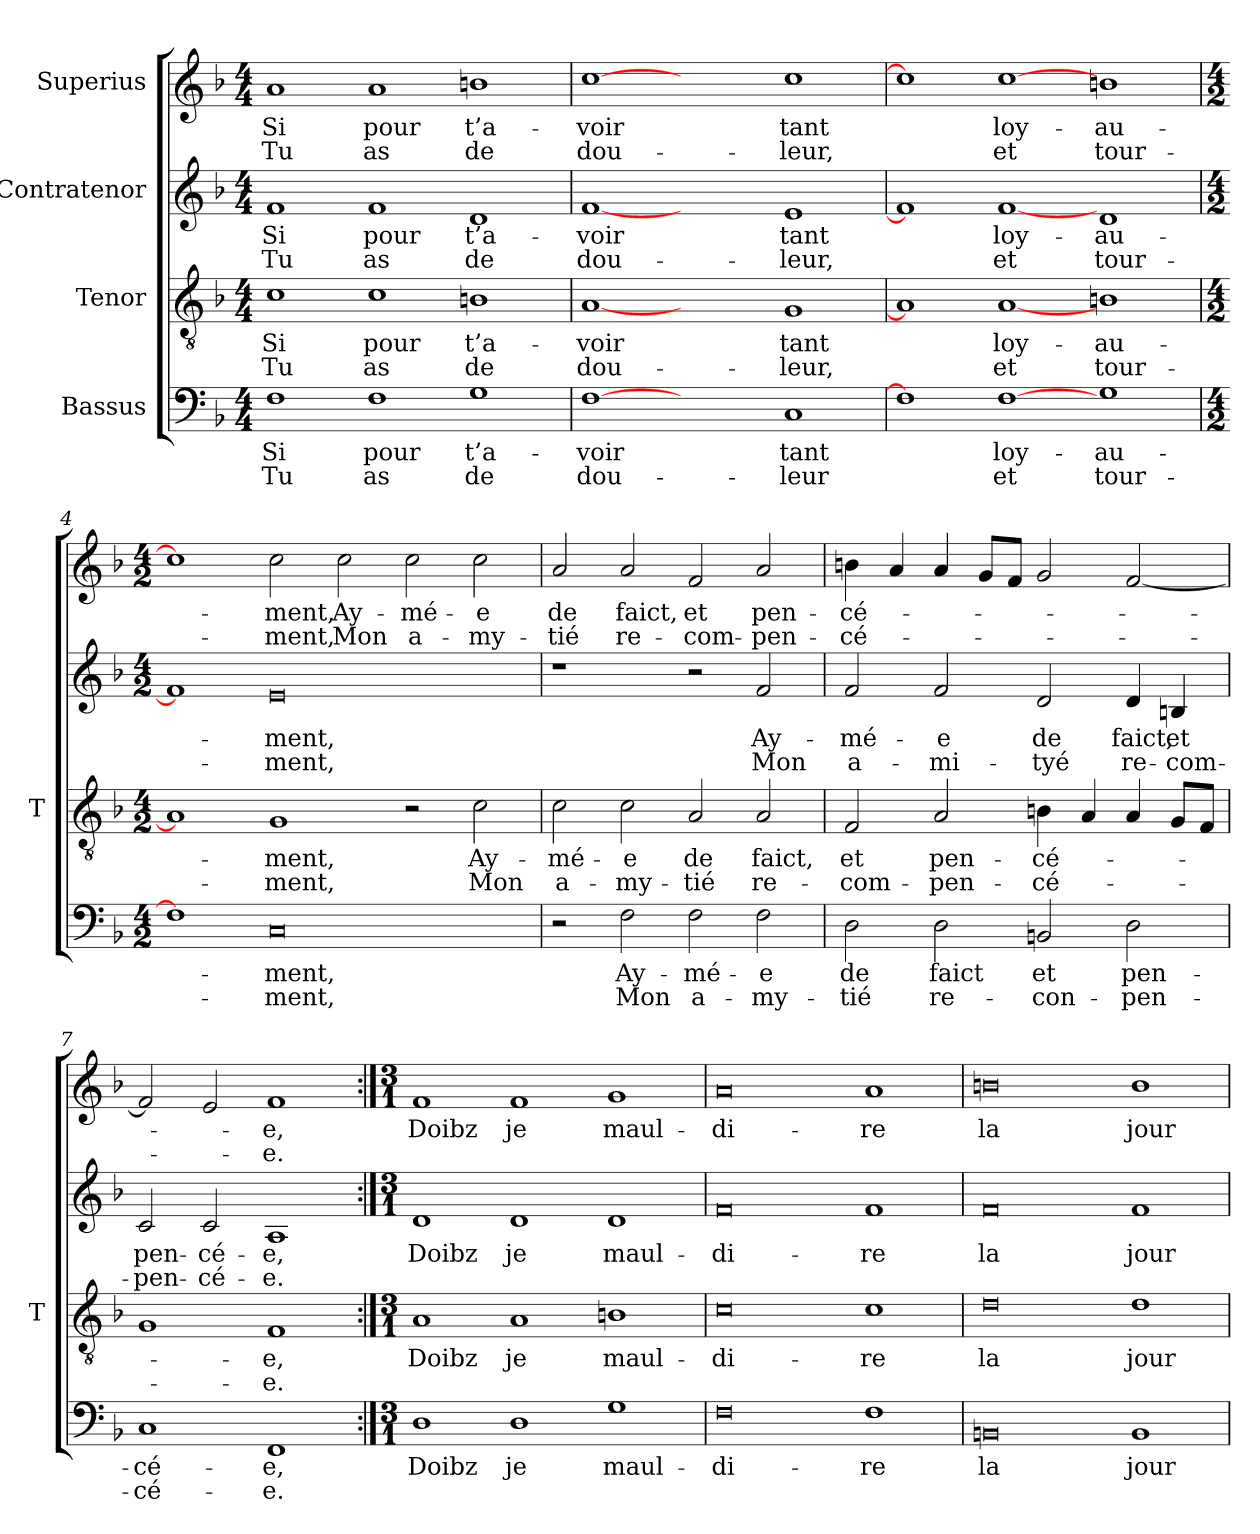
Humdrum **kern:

**kern	**text	**text	**kern	**text	**text	**kern	**text	**text	**kern	**text	**text
*part4	*part4	*part4	*part3	*part3	*part3	*part2	*part2	*part2	*part1	*part1	*part1
*staff4	*staff4	*staff4	*staff3	*staff3	*staff3	*staff2	*staff2	*staff2	*staff1	*staff1	*staff1
*I"Bassus	*	*	*I"Tenor	*	*	*I"Contratenor	*	*	*I"Superius	*	*
*	*	*	*I'T	*	*	*	*	*	*	*	*
*clefF4	*	*	*clefGv2	*	*	*clefG2	*	*	*clefG2	*	*
*k[b-]	*	*	*k[b-]	*	*	*k[b-]	*	*	*k[b-]	*	*
*M4/4	*	*	*M4/4	*	*	*M4/4	*	*	*M4/4	*	*
=1	=1	=1	=1	=1	=1	=1	=1	=1	=1	=1	=1
1F	-Si	-Tu	1c	-Si	-Tu	1f	-Si	-Tu	1a	-Si	-Tu
1F	-pour	-as	1c	-pour	-as	1f	-pour	-as	1a	-pour	-as
1G	t’a-	-de	1Bn	t’a-	-de	1d	t’a-	-de	1bn	t’a-	-de
=2	=2	=2	=2	=2	=2	=2	=2	=2	=2	=2	=2
[1F	-voir	dou-	[1A	-voir	dou-	[1f	-voir	dou-	[1cc	-voir	dou-
1ryy	.	.	1ryy	.	.	1ryy	.	.	1ryy	.	.
1C	-tant	-leur	1G	-tant	-leur,	1e	-tant	-leur,	1cc	-tant	-leur,
=3	=3	=3	=3	=3	=3	=3	=3	=3	=3	=3	=3
1F]	.	.	1A]	.	.	1f]	.	.	1cc]	.	.
[1F	loy-	-et	[1A	loy-	-et	[1f	loy-	-et	[1cc	loy-	-et
1G	au-	tour-	1Bn	au-	tour-	1d	au-	tour-	1bn	au-	tour-
=4	=4	=4	=4	=4	=4	=4	=4	=4	=4	=4	=4
*M4/2	*	*	*M4/2	*	*	*M4/2	*	*	*M4/2	*	*
1F]	.	.	1A]	.	.	1f]	.	.	1cc]	.	.
0C	-ment,	-ment,	1G	-ment,	-ment,	0e	-ment,	-ment,	2cc	-ment,	-ment,
.	.	.	.	.	.	.	.	.	2cc	Ay-	-Mon
.	.	.	2r	.	.	.	.	.	2cc	mé-	a-
.	.	.	2c	Ay-	-Mon	.	.	.	2cc	-e	my-
=5	=5	=5	=5	=5	=5	=5	=5	=5	=5	=5	=5
2r	.	.	2c	mé-	a-	1r	.	.	2a	-de	-tié
2F	Ay-	-Mon	2c	-e	my-	.	.	.	2a	-faict,	re-
2F	mé-	a-	2A	-de	-tié	2r	.	.	2f	-et	com-
2F	-e	my-	2A	-faict,	re-	2f	Ay-	-Mon	2a	pen-	pen-
=6	=6	=6	=6	=6	=6	=6	=6	=6	=6	=6	=6
2D	-de	-tié	2F	-et	com-	2f	mé-	a-	4bn	cé-	cé-
.	.	.	.	.	.	.	.	.	4a	.	.
2D	-faict	re-	2A	pen-	pen-	2f	-e	mi-	4a	.	.
.	.	.	.	.	.	.	.	.	8gL	.	.
.	.	.	.	.	.	.	.	.	8fJ	.	.
2BBn	-et	con-	4Bn	cé-	cé-	2d	-de	-tyé	2g	.	.
.	.	.	4A	.	.	.	.	.	.	.	.
2D	pen-	pen-	4A	.	.	4d	-faict,	re-	[2f	.	.
.	.	.	8GL	.	.	4Bn	-et	com-	.	.	.
.	.	.	8FJ	.	.	.	.	.	.	.	.
=7	=7	=7	=7	=7	=7	=7	=7	=7	=7	=7	=7
1C	cé-	cé-	1G	.	.	2c	pen-	pen-	2f]	.	.
.	.	.	.	.	.	2c	cé-	cé-	2e	.	.
1FF	-e,	-e.	1F	-e,	-e.	1A	-e,	-e.	1f	-e,	-e.
=8:|!	=8:|!	=8:|!	=8:|!	=8:|!	=8:|!	=8:|!	=8:|!	=8:|!	=8:|!	=8:|!	=8:|!
*M3/1	*	*	*M3/1	*	*	*M3/1	*	*	*M3/1	*	*
1D	-Doibz	.	1A	-Doibz	.	1d	-Doibz	.	1f	-Doibz	.
1D	-je	.	1A	-je	.	1d	-je	.	1f	-je	.
1G	maul-	.	1Bn	maul-	.	1d	maul-	.	1g	maul-	.
=9	=9	=9	=9	=9	=9	=9	=9	=9	=9	=9	=9
0F	di-	.	0c	di-	.	0f	di-	.	0a	di-	.
1F	-re	.	1c	-re	.	1f	-re	.	1a	-re	.
=10	=10	=10	=10	=10	=10	=10	=10	=10	=10	=10	=10
0BBn	-la	.	0d	-la	.	0f	-la	.	0bn	-la	.
1BB	jour-	.	1d	jour-	.	1f	jour-	.	1b	jour-	.
=	=	=	=	=	=	=	=	=	=	=	=
*-	*-	*-	*-	*-	*-	*-	*-	*-	*-	*-	*-
